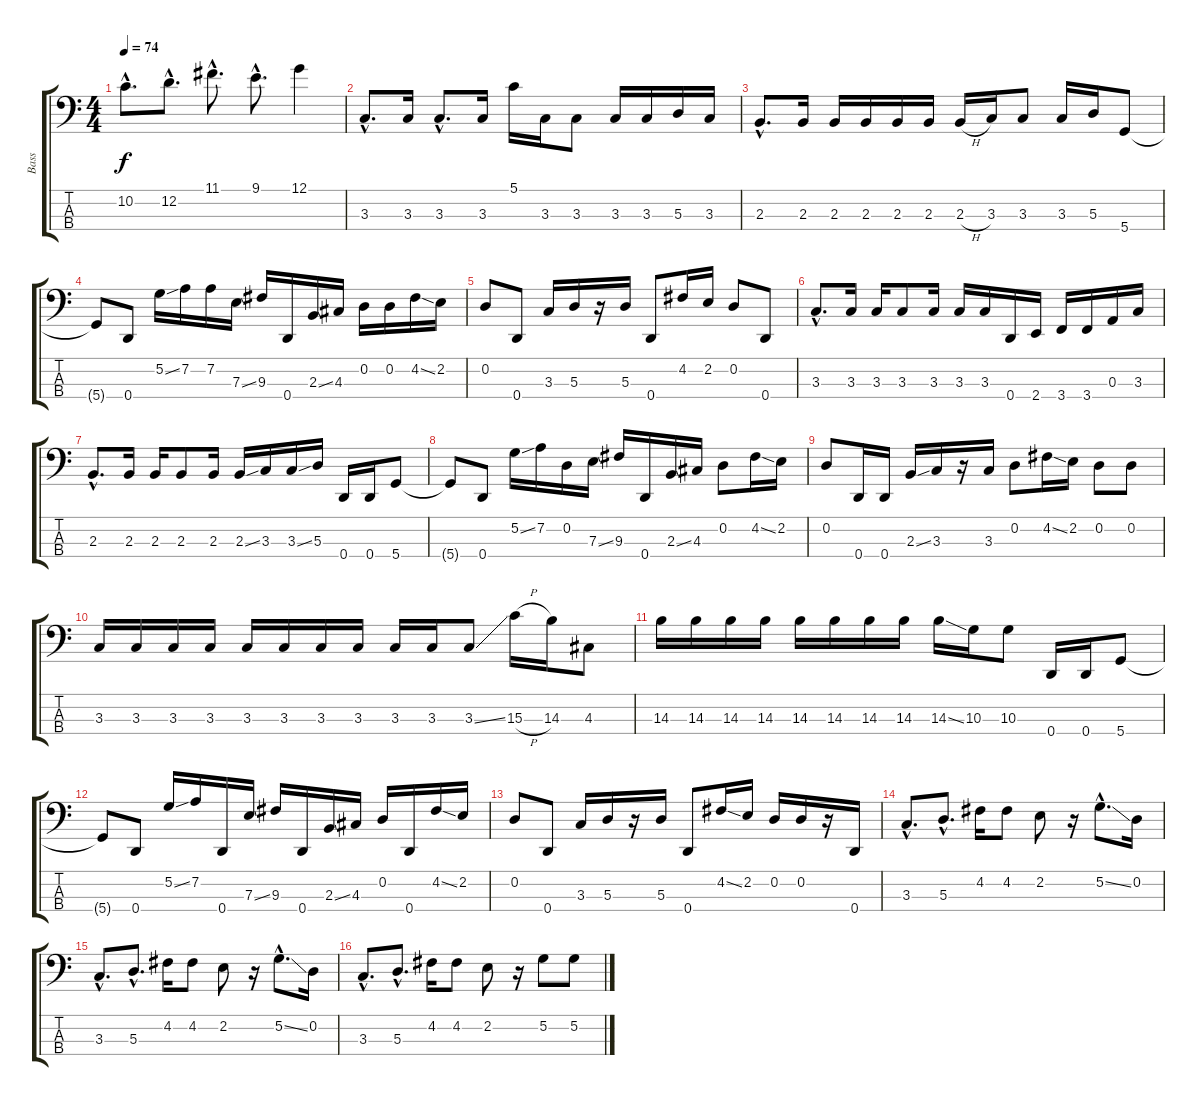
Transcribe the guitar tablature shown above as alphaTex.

\track ("Bass" "Bass") {instrument electricbassfinger}
\staff {score tabs}
\tuning (G2 D2 A1 D1) {hide}
\ts (4 4)
\tempo 74
\clef f4
\ks c
10.2{hac}.8{d dy f} 12.2{hac}.8{d} 11.1{hac}.8{d} 9.1{hac}.8{d} 12.1.4 |
3.3{hac}.8{d} 3.3.16 3.3{hac}.8{d} 3.3.16 5.1.16 3.3.16 3.3.8 3.3.16 3.3.16 5.3.16 3.3.16 |
2.3{hac}.8{d} 2.3.16 2.3.16 2.3.16 2.3.16 2.3.16 2.3{h}.16 3.3.16 3.3.8 3.3.16 5.3.16 5.4.8 |
5.4{t}.8 0.4.8 5.2{ss}.16 7.2.16 7.2.16 7.3{ss}.16 9.3.16 0.4.16 2.3{ss}.16 4.3.16 0.2.16 0.2.16 4.2{ss}.16 2.2.16 |
0.2.8 0.4.8 3.3.16 5.3.16 r.16 5.3.16 0.4.8 4.2.16 2.2.16 0.2.8 0.4.8 |
3.3{hac}.8{d} 3.3.16 3.3.16 3.3.8 3.3.16 3.3.16 3.3.16 0.4.16 2.4.16 3.4.16 3.4.16 0.3.16 3.3.16 |
2.3{hac}.8{d} 2.3.16 2.3.16 2.3.8 2.3.16 2.3{ss}.16 3.3.16 3.3{ss}.16 5.3.16 0.4.16 0.4.16 5.4.8 |
5.4{t}.8 0.4.8 5.2{ss}.16 7.2.16 0.2.16 7.3{ss}.16 9.3.16 0.4.16 2.3{ss}.16 4.3.16 0.2.8 4.2{ss}.16 2.2.16 |
0.2.8 0.4.16 0.4.16 2.3{ss}.16 3.3.16 r.16 3.3.16 0.2.8 4.2{ss}.16 2.2.16 0.2.8 0.2.8 |
3.3.16 3.3.16 3.3.16 3.3.16 3.3.16 3.3.16 3.3.16 3.3.16 3.3.16 3.3.16 3.3{ss}.8 15.3{h}.16 14.3.16 4.3.8 |
14.3.16 14.3.16 14.3.16 14.3.16 14.3.16 14.3.16 14.3.16 14.3.16 14.3{ss}.16 10.3.16 10.3.8 0.4.16 0.4.16 5.4.8 |
5.4{t}.8 0.4.8 5.2{ss}.16 7.2.16 0.4.16 7.3{ss}.16 9.3.16 0.4.16 2.3{ss}.16 4.3.16 0.2.16 0.4.16 4.2{ss}.16 2.2.16 |
0.2.8 0.4.8 3.3.16 5.3.16 r.16 5.3.16 0.4.8 4.2{ss}.16 2.2.16 0.2.16 0.2.16 r.16 0.4.16 |
3.3{hac}.8{d} 5.3{hac}.8{d} 4.2.16 4.2.8 2.2.8 r.16 5.2{ss hac}.8{d} 0.2.16 |
3.3{hac}.8{d} 5.3{hac}.8{d} 4.2.16 4.2.8 2.2.8 r.16 5.2{ss hac}.8{d} 0.2.16 |
3.3{hac}.8{d} 5.3{hac}.8{d} 4.2.16 4.2.8 2.2.8 r.16 5.2.8 5.2{ss}.8
